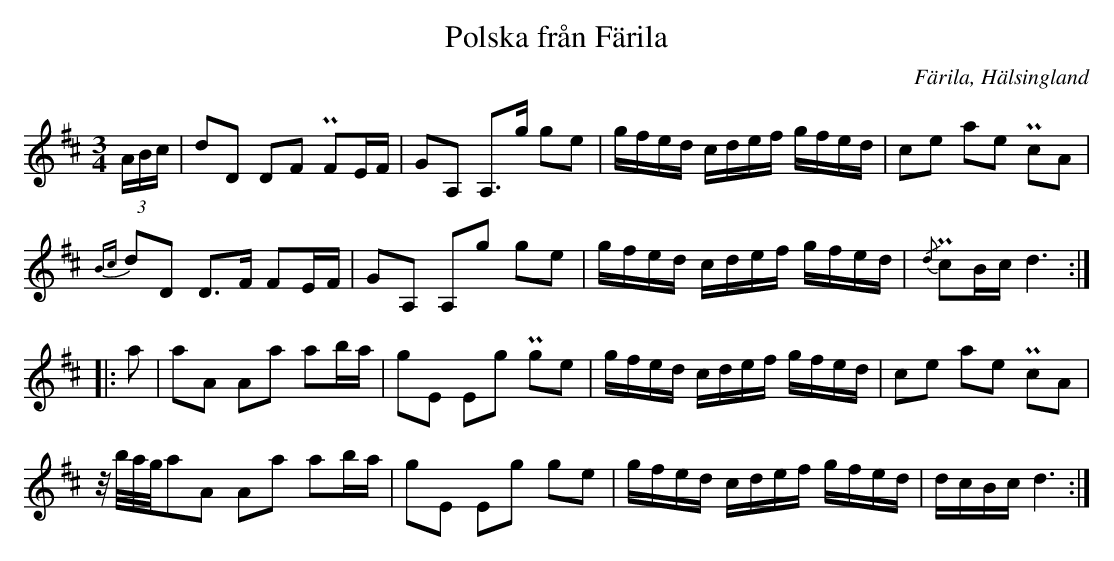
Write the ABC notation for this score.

X:1
T:Polska från Färila
O:Färila, Hälsingland
M:3/4
L:1/16
U:t=turn
K:D
(3ABc | d2D2 D2F2 PF2EF | G2A,2 A,2>g2 g2e2 | gfed cdef gfed | c2e2 a2e2 Pc2A2 |
{Bc}d2D2 D2>F2 F2EF | G2A,2 A,2g2 g2e2 | gfed cdef gfed | {/d}Pc2Bc d6 ::
a2 | a2A2 A2a2 a2ba | g2E2 E2g2 Pg2e2 | gfed cdef gfed | c2e2 a2e2 Pc2A2 |
z/b/a/g/a2A2 A2a2 a2ba | g2E2 E2g2 g2e2 | gfed cdef gfed | dcBc d6 :|
